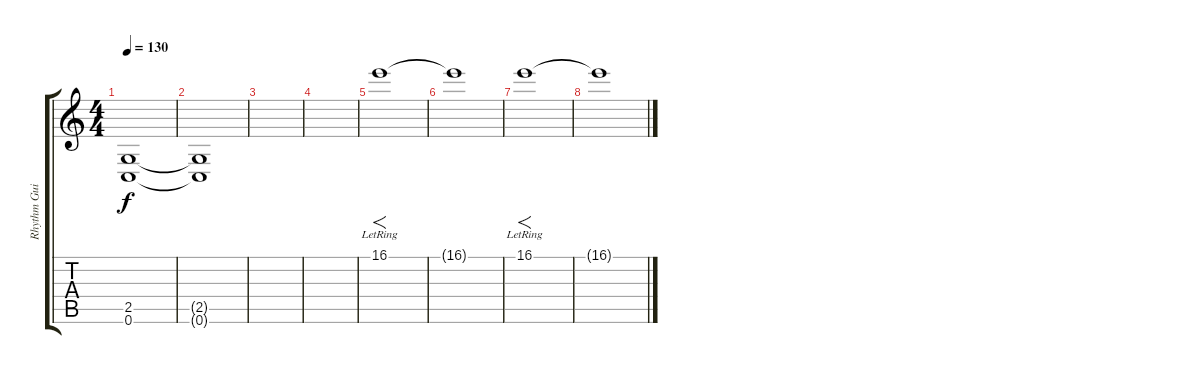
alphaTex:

\track ("Rhythm Guitar" "Rhythm Gui") {instrument distortionguitar}
\staff {score tabs}
\tuning (C4 G3 Eb3 Bb2 F2 C2) {hide}
\ts (4 4)
\tempo 130
\clef g2
\ks c
(2.5{t} 0.6{t}).1{dy f} |
(2.5{t} 0.6{t}).1 |
|
|
16.1{lr}.1{f} |
16.1{t}.1 |
16.1{lr}.1{f} |
16.1{t}.1
